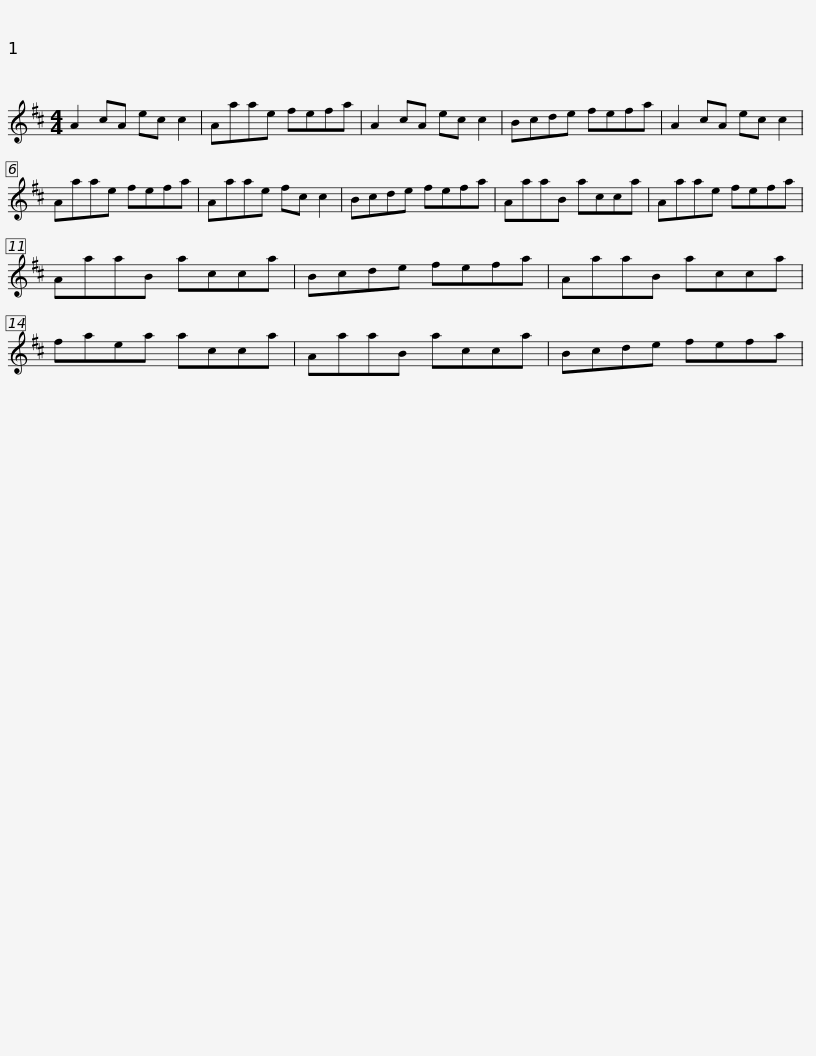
X:1
L:1/8
M:4/4
I:linebreak $
K:D
V:1 treble
V:1
 A2 cA ec c2 | Aaae fefa | A2 cA ec c2 | Bcde fefa | A2 cA ec c2 | %5
 Aaae fefa |$ Aaae fc c2 | Bcde fefa | AaaB acca | Aaae fefa | %10
 AaaB acca |$ Bcde fefa | AaaB acca | faea acca | AaaB acca | %15
 Bcde fefa | %16
